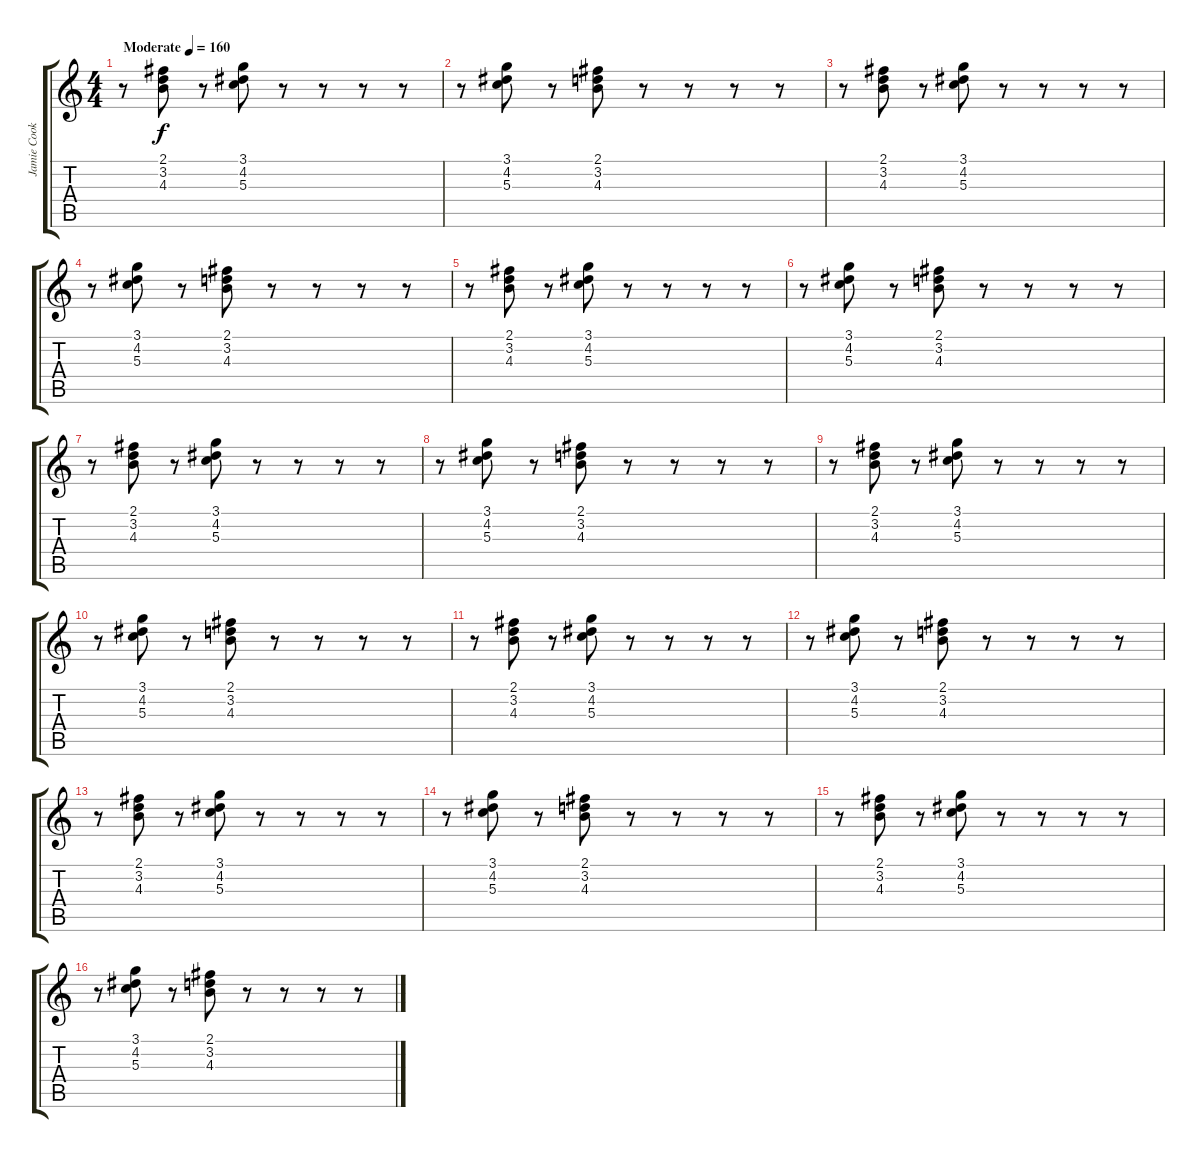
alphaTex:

\track ("Jamie Cook" "Jamie Cook") {instrument electricguitarclean}
\staff {score tabs}
\tuning (E4 B3 G3 D3 A2 E2) {hide}
\ts (4 4)
\tempo (160 "Moderate")
\clef g2
\ks c
r.8{dy f instrument electricguitarclean} (2.1 3.2 4.3).8 r.8 (3.1 4.2 5.3).8 r.8 r.8 r.8 r.8 |
r.8 (3.1 4.2 5.3).8 r.8 (2.1 3.2 4.3).8 r.8 r.8 r.8 r.8 |
r.8 (2.1 3.2 4.3).8 r.8 (3.1 4.2 5.3).8 r.8 r.8 r.8 r.8 |
r.8 (3.1 4.2 5.3).8 r.8 (2.1 3.2 4.3).8 r.8 r.8 r.8 r.8 |
r.8 (2.1 3.2 4.3).8 r.8 (3.1 4.2 5.3).8 r.8 r.8 r.8 r.8 |
r.8 (3.1 4.2 5.3).8 r.8 (2.1 3.2 4.3).8 r.8 r.8 r.8 r.8 |
r.8 (2.1 3.2 4.3).8 r.8 (3.1 4.2 5.3).8 r.8 r.8 r.8 r.8 |
r.8 (3.1 4.2 5.3).8 r.8 (2.1 3.2 4.3).8 r.8 r.8 r.8 r.8 |
r.8 (2.1 3.2 4.3).8 r.8 (3.1 4.2 5.3).8 r.8 r.8 r.8 r.8 |
r.8 (3.1 4.2 5.3).8 r.8 (2.1 3.2 4.3).8 r.8 r.8 r.8 r.8 |
r.8 (2.1 3.2 4.3).8 r.8 (3.1 4.2 5.3).8 r.8 r.8 r.8 r.8 |
r.8 (3.1 4.2 5.3).8 r.8 (2.1 3.2 4.3).8 r.8 r.8 r.8 r.8 |
r.8 (2.1 3.2 4.3).8 r.8 (3.1 4.2 5.3).8 r.8 r.8 r.8 r.8 |
r.8 (3.1 4.2 5.3).8 r.8 (2.1 3.2 4.3).8 r.8 r.8 r.8 r.8 |
r.8 (2.1 3.2 4.3).8 r.8 (3.1 4.2 5.3).8 r.8 r.8 r.8 r.8 |
r.8 (3.1 4.2 5.3).8 r.8 (2.1 3.2 4.3).8 r.8 r.8 r.8 r.8
